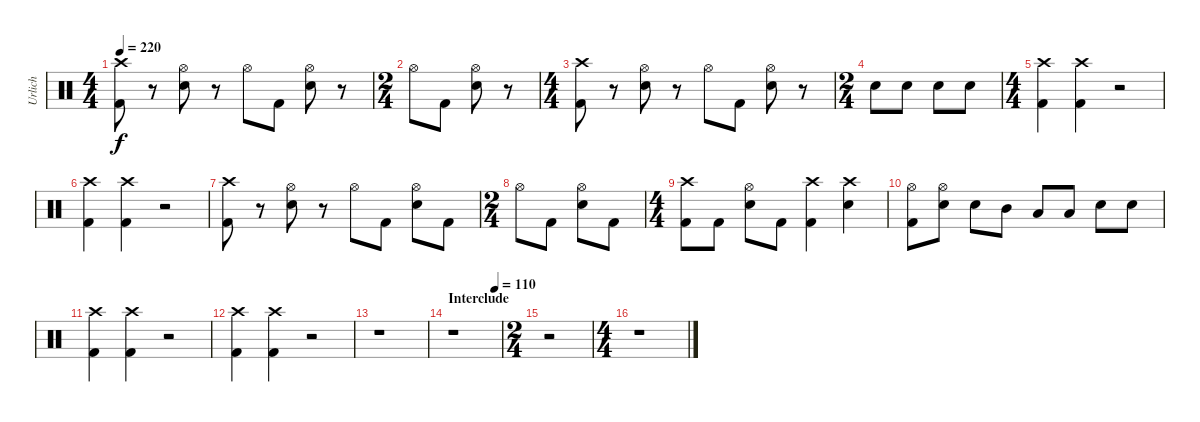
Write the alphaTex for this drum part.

\track ("Urlich" "Urlich") {instrument percussion}
\staff {score}
\articulation defaults
\ts (4 4)
\tempo 220
\clef neutral
\ks c
("Crash high (hit)" "Kick (hit) 2").8{dy f} r.8 ("Hi-Hat (open)" "Snare (hit) 2").8 r.8 "Hi-Hat (open)".8 "Kick (hit) 2".8 ("Hi-Hat (open)" "Snare (hit) 2").8 r.8 |
\ts (2 4)
"Hi-Hat (open)".8 "Kick (hit) 2".8 ("Hi-Hat (open)" "Snare (hit) 2").8 r.8 |
\ts (4 4)
("Crash high (hit)" "Kick (hit) 2").8 r.8 ("Hi-Hat (open)" "Snare (hit) 2").8 r.8 "Hi-Hat (open)".8 "Kick (hit) 2".8 ("Hi-Hat (open)" "Snare (hit) 2").8 r.8 |
\ts (2 4)
"Snare (hit) 2".8 "Snare (hit) 2".8 "Snare (hit) 2".8 "Snare (hit) 2".8 |
\ts (4 4)
("Crash high (hit)" "Kick (hit) 2").4 ("Crash high (hit)" "Kick (hit) 2").4 r.2 |
("Crash high (hit)" "Kick (hit) 2").4 ("Crash high (hit)" "Kick (hit) 2").4 r.2 |
("Crash high (hit)" "Kick (hit) 2").8 r.8 ("Hi-Hat (open)" "Snare (hit) 2").8 r.8 "Hi-Hat (open)".8 "Kick (hit) 2".8 ("Snare (hit) 2" "Hi-Hat (open)").8 "Kick (hit) 2".8 |
\ts (2 4)
"Hi-Hat (open)".8 "Kick (hit) 2".8 ("Hi-Hat (open)" "Snare (hit) 2").8 "Kick (hit) 2".8 |
\ts (4 4)
("Crash high (hit)" "Kick (hit) 2").8 "Kick (hit) 2".8 ("Hi-Hat (open)" "Snare (hit) 2").8 "Kick (hit) 2".8 ("Crash high (hit)" "Kick (hit) 2").4 ("Crash high (hit)" "Snare (hit) 2").4 |
("Hi-Hat (open)" "Kick (hit) 2").8 ("Hi-Hat (open)" "Snare (hit) 2").8 "Snare (hit) 2".8 "Mid Tom (hit)".8 "Low Tom (hit)".8 "Low Tom (hit)".8 "Snare (hit) 2".8 "Snare (hit) 2".8 |
("Crash high (hit)" "Kick (hit) 2").4 ("Crash high (hit)" "Kick (hit) 2").4 r.2 |
("Crash high (hit)" "Kick (hit) 2").4 ("Crash high (hit)" "Kick (hit) 2").4 r.2 |
r.1 |
\section ("" "Interclude")
\tempo (110 0.875)
r.1 |
\ts (2 4)
r.2 |
\ts (4 4)
r.1
